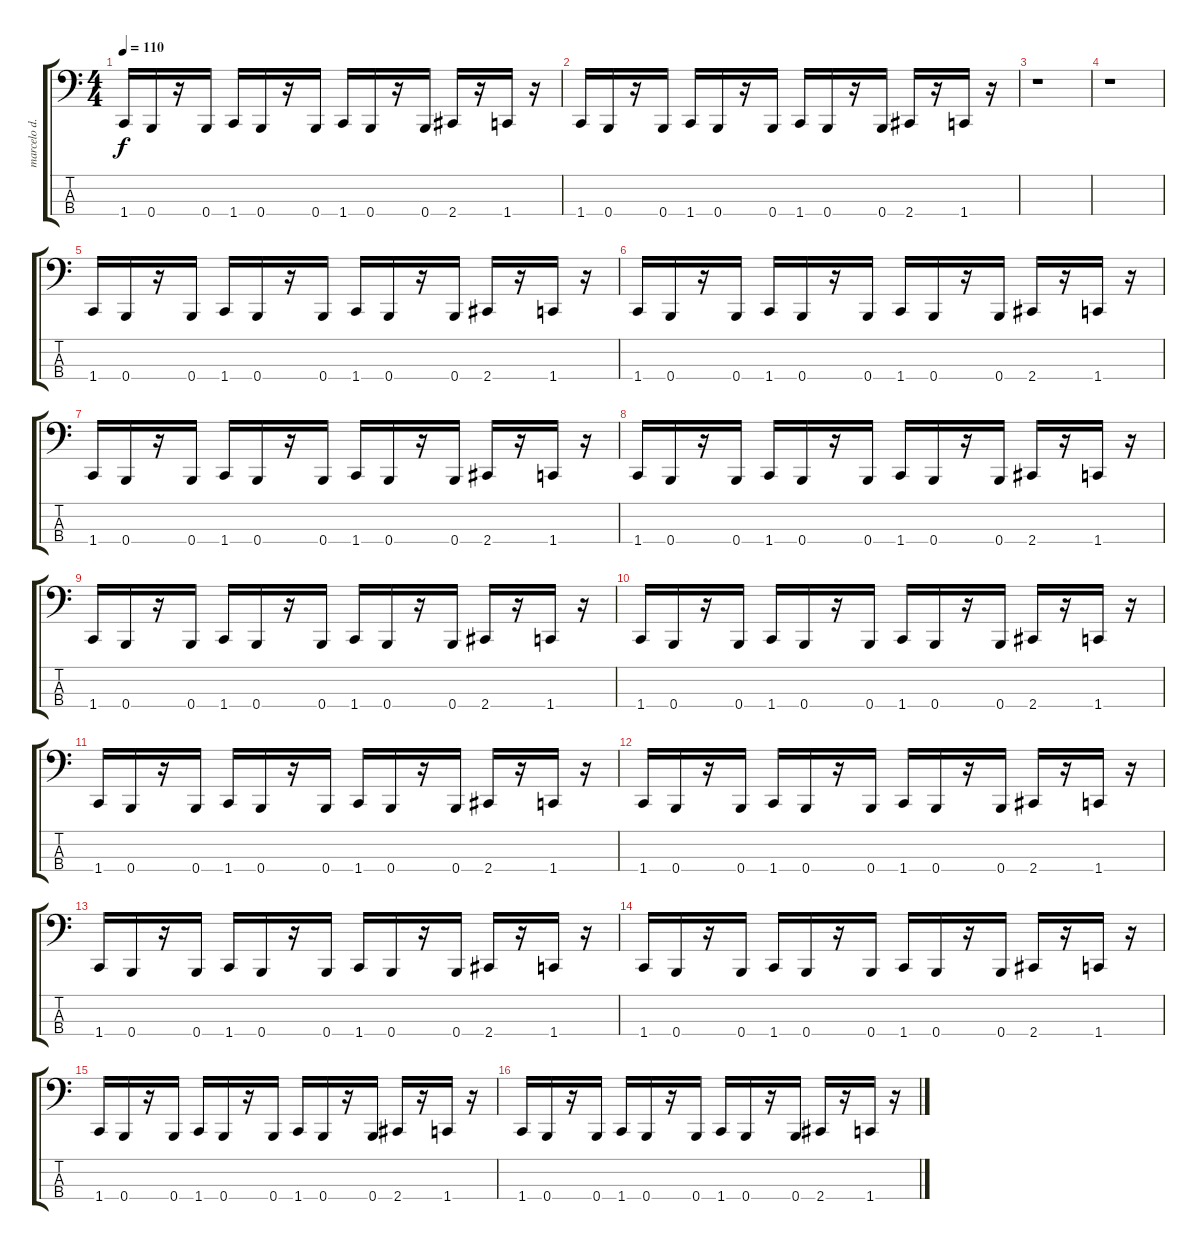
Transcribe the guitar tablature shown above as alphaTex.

\track ("marcelo d. rapp" "marcelo d.") {instrument electricbasspick}
\staff {score tabs}
\tuning (E2 B1 Gb1 B0) {hide}
\ts (4 4)
\tempo 110
\clef f4
\ks c
1.4.16{dy f} 0.4.16 r.16 0.4.16 1.4.16 0.4.16 r.16 0.4.16 1.4.16 0.4.16 r.16 0.4.16 2.4.16 r.16 1.4.16 r.16 |
1.4.16 0.4.16 r.16 0.4.16 1.4.16 0.4.16 r.16 0.4.16 1.4.16 0.4.16 r.16 0.4.16 2.4.16 r.16 1.4.16 r.16 |
r.1 |
r.1 |
1.4.16 0.4.16 r.16 0.4.16 1.4.16 0.4.16 r.16 0.4.16 1.4.16 0.4.16 r.16 0.4.16 2.4.16 r.16 1.4.16 r.16 |
1.4.16 0.4.16 r.16 0.4.16 1.4.16 0.4.16 r.16 0.4.16 1.4.16 0.4.16 r.16 0.4.16 2.4.16 r.16 1.4.16 r.16 |
1.4.16 0.4.16 r.16 0.4.16 1.4.16 0.4.16 r.16 0.4.16 1.4.16 0.4.16 r.16 0.4.16 2.4.16 r.16 1.4.16 r.16 |
1.4.16 0.4.16 r.16 0.4.16 1.4.16 0.4.16 r.16 0.4.16 1.4.16 0.4.16 r.16 0.4.16 2.4.16 r.16 1.4.16 r.16 |
1.4.16 0.4.16 r.16 0.4.16 1.4.16 0.4.16 r.16 0.4.16 1.4.16 0.4.16 r.16 0.4.16 2.4.16 r.16 1.4.16 r.16 |
1.4.16 0.4.16 r.16 0.4.16 1.4.16 0.4.16 r.16 0.4.16 1.4.16 0.4.16 r.16 0.4.16 2.4.16 r.16 1.4.16 r.16 |
1.4.16 0.4.16 r.16 0.4.16 1.4.16 0.4.16 r.16 0.4.16 1.4.16 0.4.16 r.16 0.4.16 2.4.16 r.16 1.4.16 r.16 |
1.4.16 0.4.16 r.16 0.4.16 1.4.16 0.4.16 r.16 0.4.16 1.4.16 0.4.16 r.16 0.4.16 2.4.16 r.16 1.4.16 r.16 |
1.4.16 0.4.16 r.16 0.4.16 1.4.16 0.4.16 r.16 0.4.16 1.4.16 0.4.16 r.16 0.4.16 2.4.16 r.16 1.4.16 r.16 |
1.4.16 0.4.16 r.16 0.4.16 1.4.16 0.4.16 r.16 0.4.16 1.4.16 0.4.16 r.16 0.4.16 2.4.16 r.16 1.4.16 r.16 |
1.4.16 0.4.16 r.16 0.4.16 1.4.16 0.4.16 r.16 0.4.16 1.4.16 0.4.16 r.16 0.4.16 2.4.16 r.16 1.4.16 r.16 |
1.4.16 0.4.16 r.16 0.4.16 1.4.16 0.4.16 r.16 0.4.16 1.4.16 0.4.16 r.16 0.4.16 2.4.16 r.16 1.4.16 r.16
